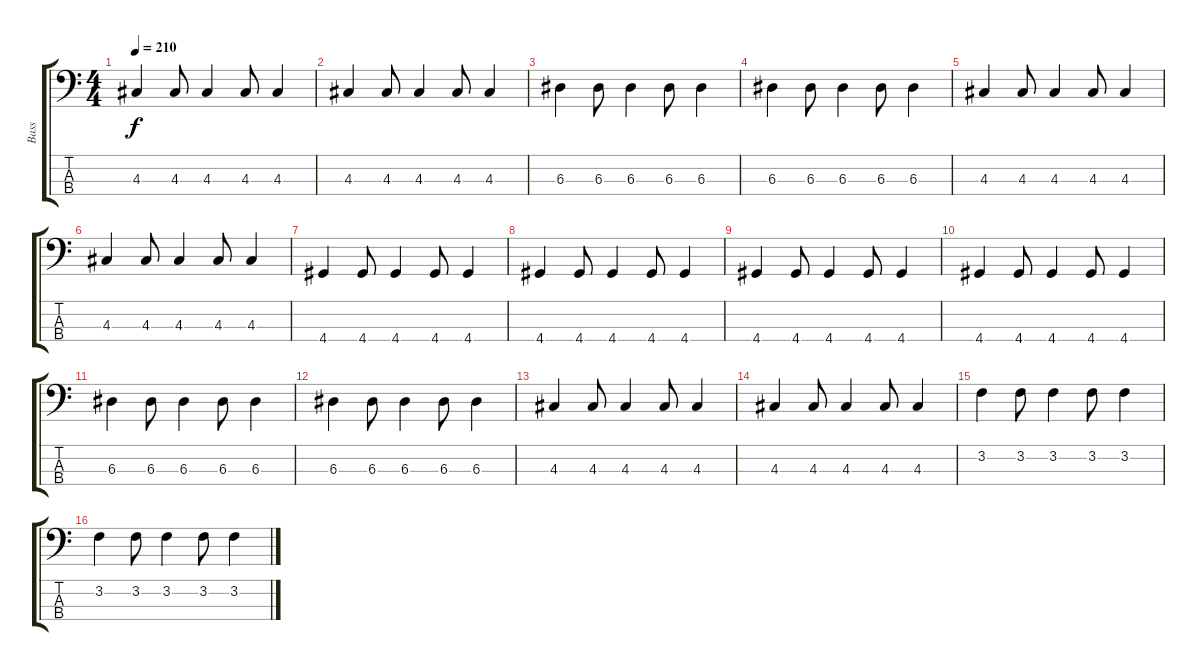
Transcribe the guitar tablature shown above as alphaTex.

\track ("Bass" "Bass") {instrument electricbassfinger}
\staff {score tabs}
\tuning (G2 D2 A1 E1) {hide}
\ts (4 4)
\tempo 210
\clef f4
\ks c
4.3.4{dy f} 4.3.8 4.3.4 4.3.8 4.3.4 |
4.3.4 4.3.8 4.3.4 4.3.8 4.3.4 |
6.3.4 6.3.8 6.3.4 6.3.8 6.3.4 |
6.3.4 6.3.8 6.3.4 6.3.8 6.3.4 |
4.3.4 4.3.8 4.3.4 4.3.8 4.3.4 |
4.3.4 4.3.8 4.3.4 4.3.8 4.3.4 |
4.4.4 4.4.8 4.4.4 4.4.8 4.4.4 |
4.4.4 4.4.8 4.4.4 4.4.8 4.4.4 |
4.4.4 4.4.8 4.4.4 4.4.8 4.4.4 |
4.4.4 4.4.8 4.4.4 4.4.8 4.4.4 |
6.3.4 6.3.8 6.3.4 6.3.8 6.3.4 |
6.3.4 6.3.8 6.3.4 6.3.8 6.3.4 |
4.3.4 4.3.8 4.3.4 4.3.8 4.3.4 |
4.3.4 4.3.8 4.3.4 4.3.8 4.3.4 |
3.2.4 3.2.8 3.2.4 3.2.8 3.2.4 |
3.2.4 3.2.8 3.2.4 3.2.8 3.2.4
